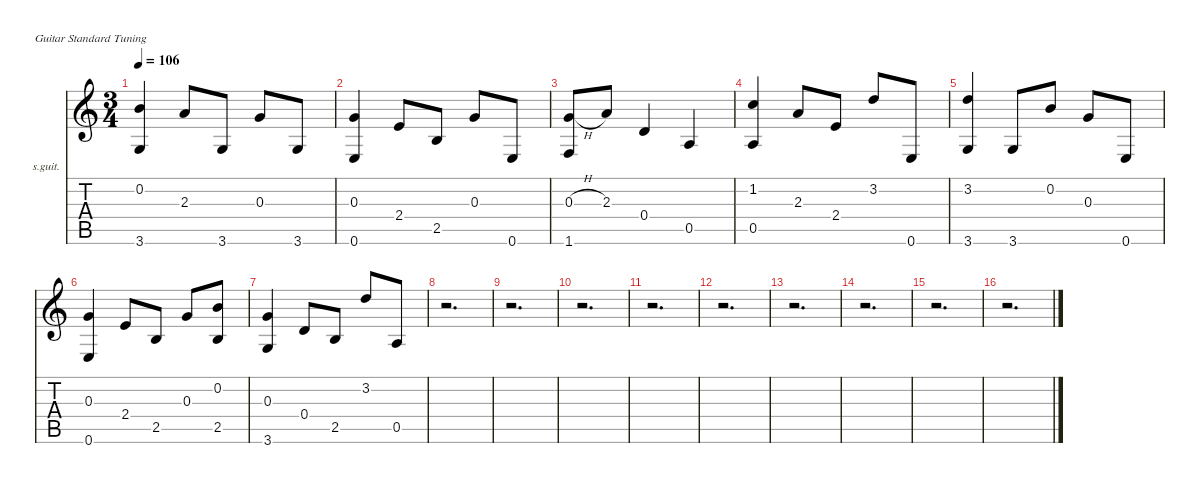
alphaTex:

\defaultSystemsLayout 4
\hideDynamics
\bracketExtendMode nobrackets
\firstSystemTrackNameOrientation horizontal
\otherSystemsTrackNameOrientation horizontal
\track ("Acoustic Guitar" "s.guit.") {instrument acousticguitarsteel}
\staff {score tabs}
\tuning (E4 B3 G3 D3 A2 E2)
\ts (3 4)
\tempo 106
\clef g2
\ks c
(0.2 3.6).4{dy f beam Up} 2.3.8{beam Up} 3.6.8{beam Up} 0.3.8{beam Up} 3.6.8{beam Up} |
(0.3 0.6).4{beam Up} 2.4.8{beam Up} 2.5.8{beam Up} 0.3.8{beam Up} 0.6.8{beam Up} |
(0.3{h} 1.6).8{beam Up} 2.3.8{beam Up} 0.4.4{beam Up} 0.5.4{beam Up} |
(1.2 0.5).4{beam Up} 2.3.8{beam Up} 2.4.8{beam Up} 3.2.8{beam Up} 0.6.8{beam Up} |
(3.2 3.6).4{beam Up} 3.6.8{beam Up} 0.2.8{beam Up} 0.3.8{beam Up} 0.6.8{beam Up} |
(0.3 0.6).4{beam Up} 2.4.8{beam Up} 2.5.8{beam Up} 0.3.8{beam Up} (0.2 2.5).8{beam Up} |
(0.3 3.6).4{beam Up} 0.4.8{beam Up} 2.5.8{beam Up} 3.2.8{beam Up} 0.5.8{beam Up} |
r.2{d beam Down} |
r.2{d beam Down} |
r.2{d beam Down} |
r.2{d beam Down} |
r.2{d beam Down} |
r.2{d beam Down} |
r.2{d beam Down} |
r.2{d beam Down} |
r.2{d beam Down}
